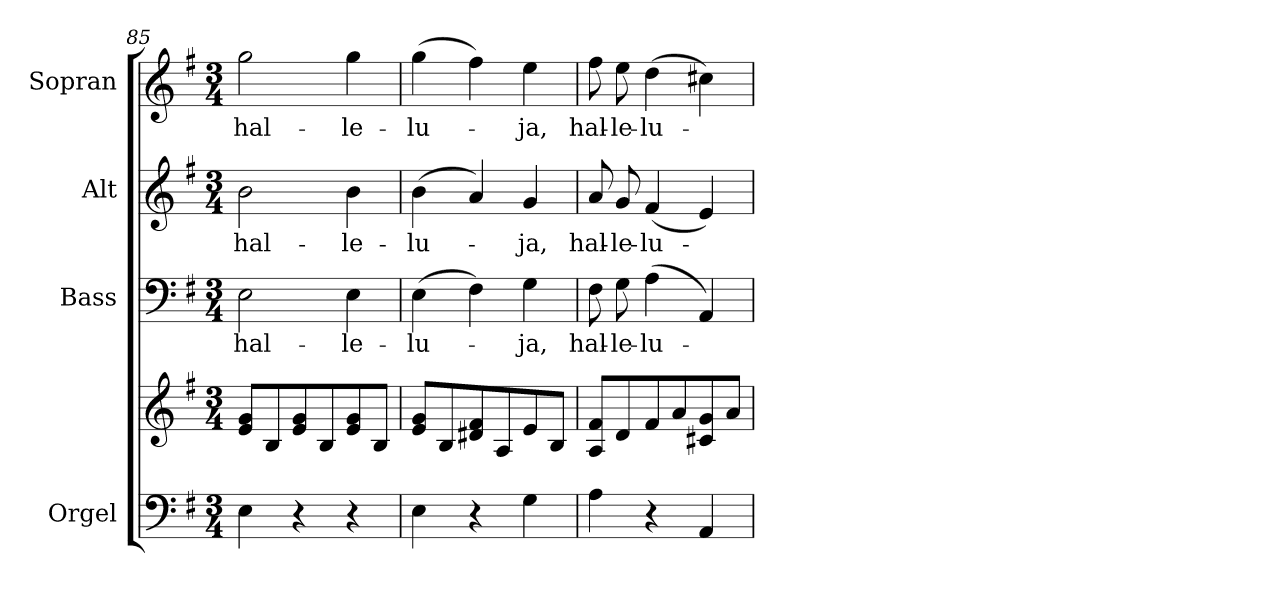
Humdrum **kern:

**kern	**kern	**kern	**text	**kern	**text	**kern	**text
*part4	*part4	*part3	*part3	*part2	*part2	*part1	*part1
*staff5	*staff4	*staff3	*staff3	*staff2	*staff2	*staff1	*staff1
*I"Orgel	*	*I"Bass	*	*I"Alt	*	*I"Sopran	*
*I'Org.	*	*I'B.	*	*I'A.	*	*I'S.	*
*clefF4	*clefG2	*clefF4	*	*clefG2	*	*clefG2	*
*k[f#]	*k[f#]	*k[f#]	*	*k[f#]	*	*k[f#]	*
*G:	*G:	*G:	*	*G:	*	*G:	*
*M3/4	*M3/4	*M3/4	*	*M3/4	*	*M3/4	*
=85	=85	=85	=85	=85	=85	=85	=85
!	!	!	!LO:LY:b	!	!LO:LY:b	!	!LO:LY:b
4E\	8e/ 8g/L	2E\	hal-	2b\	hal-	2gg\	hal-
.	8B/	.	.	.	.	.	.
4r	8e/ 8g/	.	.	.	.	.	.
.	8B/	.	.	.	.	.	.
!	!	!	!LO:LY:b	!	!LO:LY:b	!	!LO:LY:b
4r	8e/ 8g/	4E\	-le-	4b\	-le-	4gg\	-le-
.	8B/J	.	.	.	.	.	.
=86	=86	=86	=86	=86	=86	=86	=86
!	!	!	!LO:LY:b	!	!LO:LY:b	!	!LO:LY:b
4E\	8e/ 8g/L	(>4E\	-lu-	(>4b\	-lu-	(>4gg\	-lu-
.	8B/	.	.	.	.	.	.
4r	8d#X/ 8f#/	4F#\)	.	4a/)	.	4ff#\)	.
.	8A/	.	.	.	.	.	.
!	!	!	!LO:LY:b	!	!LO:LY:b	!	!LO:LY:b
4G\	8e/	4G\	-ja,	4g/	-ja,	4ee\	-ja,
.	8B/J	.	.	.	.	.	.
=87	=87	=87	=87	=87	=87	=87	=87
!	!	!	!LO:LY:b	!	!LO:LY:b	!	!LO:LY:b
4A\	8A/ 8f#/L	8F#\	hal-	8a/	hal-	8ff#\	hal-
!	!	!	!LO:LY:b	!	!LO:LY:b	!	!LO:LY:b
.	8d/	8G\	-le-	8g/	-le-	8ee\	-le-
!	!	!	!LO:LY:b	!	!LO:LY:b	!	!LO:LY:b
4r	8f#/	(>4A\	-lu-	(<4f#/	-lu-	(>4dd\	-lu-
.	8a/	.	.	.	.	.	.
4AA/	8c#X/ 8g/	4AA/)	.	4e/)	.	4cc#X\)	.
.	8a/J	.	.	.	.	.	.
=	=	=	=	=	=	=	=
*-	*-	*-	*-	*-	*-	*-	*-
